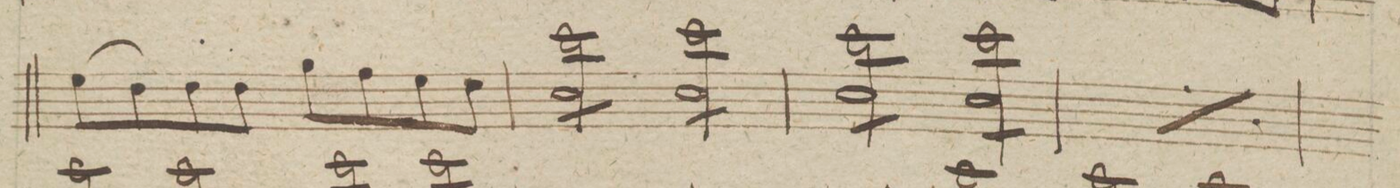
**kern	**dynam
*I"Violino 1mo	*
*clefG2	*
*k[]	*
*met(c|)	*
*M2/2	*
(8ee\L	.
8dd\)	.
8dd'\	.
8dd'\J	.
8gg\L	.
8ff\	.
8ee\	.
8dd\J	.
=205	=205
*tremolo	*
8ccc\L 8cc\	.
8ccc\ 8cc\	.
8ccc\ 8cc\	.
8ccc\J 8cc\	.
8ccc\L 8cc\	.
8ccc\ 8cc\	.
8ccc\ 8cc\	.
8ccc\J 8cc\	.
=206	=206
8ccc\L 8cc\	.
8ccc\ 8cc\	.
8ccc\ 8cc\	.
8ccc\J 8cc\	.
8ccc\L 8cc\	.
8ccc\ 8cc\	.
8ccc\ 8cc\	.
8ccc\J 8cc\	.
=207	=207
*rep	*
8ccc\L 8cc\	.
8ccc\ 8cc\	.
8ccc\ 8cc\	.
8ccc\J 8cc\	.
8ccc\L 8cc\	.
8ccc\ 8cc\	.
8ccc\ 8cc\	.
8ccc\J 8cc\	.
*Xrep	*
=208	=208
*-	*-
